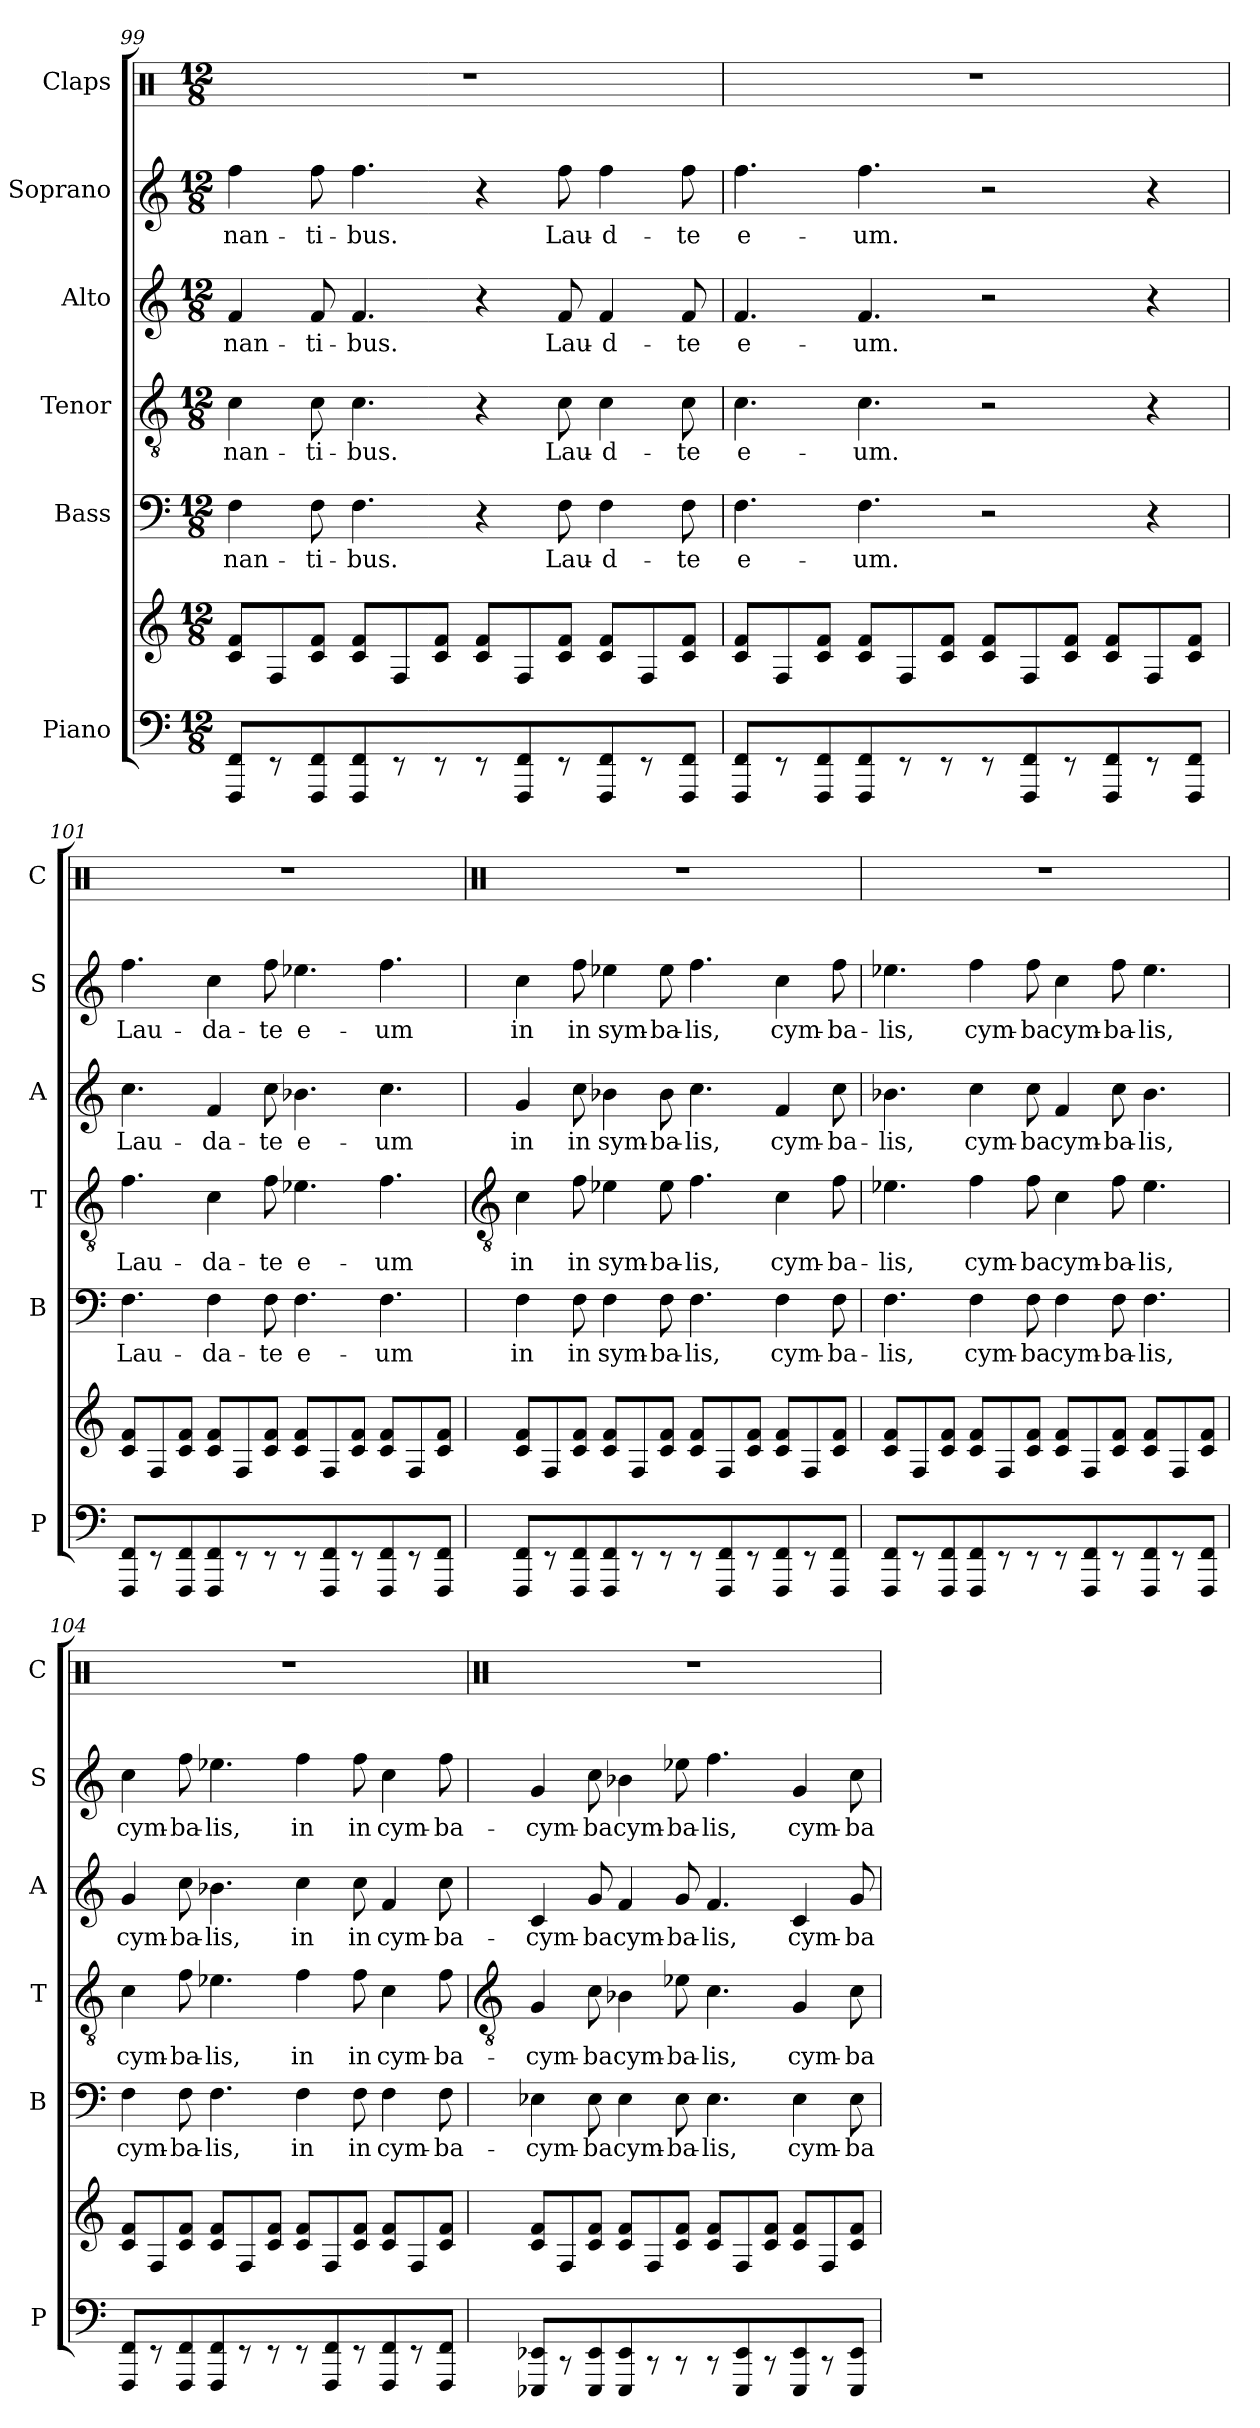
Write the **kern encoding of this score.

**kern	**kern	**kern	**text	**kern	**text	**kern	**text	**kern	**text	**kern
*part6	*part6	*part5	*part5	*part4	*part4	*part3	*part3	*part2	*part2	*part1
*staff7	*staff6	*staff5	*staff5	*staff4	*staff4	*staff3	*staff3	*staff2	*staff2	*staff1
*I"Piano	*	*I"Bass	*	*I"Tenor	*	*I"Alto	*	*I"Soprano	*	*I"Claps
*I'P	*	*I'B	*	*I'T	*	*I'A	*	*I'S	*	*I'C
!!LO:LB:g=z
*clefF4	*clefG2	*clefF4	*	*clefGv2	*	*clefG2	*	*clefG2	*	*clefX
*	*	*	*	*	*	*	*	*	*	*ITrd14c24
*k[]	*k[]	*k[]	*	*k[]	*	*k[]	*	*k[]	*	*k[]
*C:	*C:	*C:	*	*C:	*	*C:	*	*C:	*	*C:
*M12/8	*M12/8	*M12/8	*	*M12/8	*	*M12/8	*	*M12/8	*	*M12/8
=99	=99	=99	=99	=99	=99	=99	=99	=99	=99	=99
!	!	!	!LO:LY:b	!	!LO:LY:b	!	!LO:LY:b	!	!LO:LY:b	!LO:N:vis=1
8FFF 8FF	8c 8fL	4F	-nan-	4c	-nan-	4f	-nan-	4ff	-nan-	1.r
8r	8F	.	.	.	.	.	.	.	.	.
!	!	!	!LO:LY:b	!	!LO:LY:b	!	!LO:LY:b	!	!LO:LY:b	!
8FFF 8FF	8c 8fJ	8F	-ti-	8c	-ti-	8f	-ti-	8ff	-ti-	.
!	!	!	!LO:LY:b	!	!LO:LY:b	!	!LO:LY:b	!	!LO:LY:b	!
8FFF 8FF	8c 8fL	4.F	-bus.	4.c	-bus.	4.f	-bus.	4.ff	-bus.	.
8r	8F	.	.	.	.	.	.	.	.	.
8r	8c 8fJ	.	.	.	.	.	.	.	.	.
8r	8c 8fL	4r	.	4r	.	4r	.	4r	.	.
8FFF 8FF	8F	.	.	.	.	.	.	.	.	.
!	!	!	!LO:LY:b	!	!LO:LY:b	!	!LO:LY:b	!	!LO:LY:b	!
8r	8c 8fJ	8F	Lau-	8c	Lau-	8f	Lau-	8ff	Lau-	.
!	!	!	!LO:LY:b	!	!LO:LY:b	!	!LO:LY:b	!	!LO:LY:b	!
8FFF 8FF	8c 8fL	4F	-d-	4c	-d-	4f	-d-	4ff	-d-	.
8r	8F	.	.	.	.	.	.	.	.	.
!	!	!	!LO:LY:b	!	!LO:LY:b	!	!LO:LY:b	!	!LO:LY:b	!
8FFF 8FFJ	8c 8fJ	8F	-te	8c	-te	8f	-te	8ff	-te	.
=100	=100	=100	=100	=100	=100	=100	=100	=100	=100	=100
!	!	!	!LO:LY:b	!	!LO:LY:b	!	!LO:LY:b	!	!LO:LY:b	!LO:N:vis=1
8FFF 8FF	8c 8fL	4.F	e-	4.c	e-	4.f	e-	4.ff	e-	1.r
8r	8F	.	.	.	.	.	.	.	.	.
8FFF 8FF	8c 8fJ	.	.	.	.	.	.	.	.	.
!	!	!	!LO:LY:b	!	!LO:LY:b	!	!LO:LY:b	!	!LO:LY:b	!
8FFF 8FF	8c 8fL	4.F	-um.	4.c	-um.	4.f	-um.	4.ff	-um.	.
8r	8F	.	.	.	.	.	.	.	.	.
8r	8c 8fJ	.	.	.	.	.	.	.	.	.
8r	8c 8fL	2r	.	2r	.	2r	.	2r	.	.
8FFF 8FF	8F	.	.	.	.	.	.	.	.	.
8r	8c 8fJ	.	.	.	.	.	.	.	.	.
8FFF 8FF	8c 8fL	.	.	.	.	.	.	.	.	.
8r	8F	4r	.	4r	.	4r	.	4r	.	.
8FFF 8FFJ	8c 8fJ	.	.	.	.	.	.	.	.	.
=101	=101	=101	=101	=101	=101	=101	=101	=101	=101	=101
!	!	!	!LO:LY:b	!	!LO:LY:b	!	!LO:LY:b	!	!LO:LY:b	!LO:N:vis=1
8FFF 8FF	8c 8fL	4.F	Lau-	4.f	Lau-	4.cc	Lau-	4.ff	Lau-	1.r
8r	8F	.	.	.	.	.	.	.	.	.
8FFF 8FF	8c 8fJ	.	.	.	.	.	.	.	.	.
!	!	!	!LO:LY:b	!	!LO:LY:b	!	!LO:LY:b	!	!LO:LY:b	!
8FFF 8FF	8c 8fL	4F	-da-	4c	-da-	4f	-da-	4cc	-da-	.
8r	8F	.	.	.	.	.	.	.	.	.
!	!	!	!LO:LY:b	!	!LO:LY:b	!	!LO:LY:b	!	!LO:LY:b	!
8r	8c 8fJ	8F	-te	8f	-te	8cc	-te	8ff	-te	.
!	!	!	!LO:LY:b	!	!LO:LY:b	!	!LO:LY:b	!	!LO:LY:b	!
8r	8c 8fL	4.F	e-	4.e-X	e-	4.b-X	e-	4.ee-X	e-	.
8FFF 8FF	8F	.	.	.	.	.	.	.	.	.
8r	8c 8fJ	.	.	.	.	.	.	.	.	.
!	!	!	!LO:LY:b	!	!LO:LY:b	!	!LO:LY:b	!	!LO:LY:b	!
8FFF 8FF	8c 8fL	4.F	-um	4.f	-um	4.cc	-um	4.ff	-um	.
8r	8F	.	.	.	.	.	.	.	.	.
8FFF 8FFJ	8c 8fJ	.	.	.	.	.	.	.	.	.
!!LO:LB:g=z
=102	=102	=102	=102	=102	=102	=102	=102	=102	=102	=102
*	*	*	*	*clefGv2	*	*	*	*	*	*clefX
!	!	!	!LO:LY:b	!	!LO:LY:b	!	!LO:LY:b	!	!LO:LY:b	!LO:N:vis=1
8FFF 8FF	8c 8fL	4F	in	4c	in	4g	in	4cc	in	1.r
8r	8F	.	.	.	.	.	.	.	.	.
!	!	!	!LO:LY:b	!	!LO:LY:b	!	!LO:LY:b	!	!LO:LY:b	!
8FFF 8FF	8c 8fJ	8F	in	8f	in	8cc	in	8ff	in	.
!	!	!	!LO:LY:b	!	!LO:LY:b	!	!LO:LY:b	!	!LO:LY:b	!
8FFF 8FF	8c 8fL	4F	sym-	4e-X	sym-	4b-X	sym-	4ee-X	sym-	.
8r	8F	.	.	.	.	.	.	.	.	.
!	!	!	!LO:LY:b	!	!LO:LY:b	!	!LO:LY:b	!	!LO:LY:b	!
8r	8c 8fJ	8F	-ba-	8e-	-ba-	8b-	-ba-	8ee-	-ba-	.
!	!	!	!LO:LY:b	!	!LO:LY:b	!	!LO:LY:b	!	!LO:LY:b	!
8r	8c 8fL	4.F	-lis,	4.f	-lis,	4.cc	-lis,	4.ff	-lis,	.
8FFF 8FF	8F	.	.	.	.	.	.	.	.	.
8r	8c 8fJ	.	.	.	.	.	.	.	.	.
!	!	!	!LO:LY:b	!	!LO:LY:b	!	!LO:LY:b	!	!LO:LY:b	!
8FFF 8FF	8c 8fL	4F	cym-	4c	cym-	4f	cym-	4cc	cym-	.
8r	8F	.	.	.	.	.	.	.	.	.
!	!	!	!LO:LY:b	!	!LO:LY:b	!	!LO:LY:b	!	!LO:LY:b	!
8FFF 8FFJ	8c 8fJ	8F	-ba-	8f	-ba-	8cc	-ba-	8ff	-ba-	.
=103	=103	=103	=103	=103	=103	=103	=103	=103	=103	=103
!	!	!	!LO:LY:b	!	!LO:LY:b	!	!LO:LY:b	!	!LO:LY:b	!LO:N:vis=1
8FFF 8FF	8c 8fL	4.F	-lis,	4.e-X	-lis,	4.b-X	-lis,	4.ee-X	-lis,	1.r
8r	8F	.	.	.	.	.	.	.	.	.
8FFF 8FF	8c 8fJ	.	.	.	.	.	.	.	.	.
!	!	!	!LO:LY:b	!	!LO:LY:b	!	!LO:LY:b	!	!LO:LY:b	!
8FFF 8FF	8c 8fL	4F	cym-	4f	cym-	4cc	cym-	4ff	cym-	.
8r	8F	.	.	.	.	.	.	.	.	.
!	!	!	!LO:LY:b	!	!LO:LY:b	!	!LO:LY:b	!	!LO:LY:b	!
8r	8c 8fJ	8F	-ba	8f	-ba	8cc	-ba	8ff	-ba	.
!	!	!	!LO:LY:b	!	!LO:LY:b	!	!LO:LY:b	!	!LO:LY:b	!
8r	8c 8fL	4F	cym-	4c	cym-	4f	cym-	4cc	cym-	.
8FFF 8FF	8F	.	.	.	.	.	.	.	.	.
!	!	!	!LO:LY:b	!	!LO:LY:b	!	!LO:LY:b	!	!LO:LY:b	!
8r	8c 8fJ	8F	-ba-	8f	-ba-	8cc	-ba-	8ff	-ba-	.
!	!	!	!LO:LY:b	!	!LO:LY:b	!	!LO:LY:b	!	!LO:LY:b	!
8FFF 8FF	8c 8fL	4.F	-lis,	4.e-	-lis,	4.b-	-lis,	4.ee-	-lis,	.
8r	8F	.	.	.	.	.	.	.	.	.
8FFF 8FFJ	8c 8fJ	.	.	.	.	.	.	.	.	.
=104	=104	=104	=104	=104	=104	=104	=104	=104	=104	=104
!	!	!	!LO:LY:b	!	!LO:LY:b	!	!LO:LY:b	!	!LO:LY:b	!LO:N:vis=1
8FFF 8FF	8c 8fL	4F	cym-	4c	cym-	4g	cym-	4cc	cym-	1.r
8r	8F	.	.	.	.	.	.	.	.	.
!	!	!	!LO:LY:b	!	!LO:LY:b	!	!LO:LY:b	!	!LO:LY:b	!
8FFF 8FF	8c 8fJ	8F	-ba-	8f	-ba-	8cc	-ba-	8ff	-ba-	.
!	!	!	!LO:LY:b	!	!LO:LY:b	!	!LO:LY:b	!	!LO:LY:b	!
8FFF 8FF	8c 8fL	4.F	-lis,	4.e-X	-lis,	4.b-X	-lis,	4.ee-X	-lis,	.
8r	8F	.	.	.	.	.	.	.	.	.
8r	8c 8fJ	.	.	.	.	.	.	.	.	.
!	!	!	!LO:LY:b	!	!LO:LY:b	!	!LO:LY:b	!	!LO:LY:b	!
8r	8c 8fL	4F	in	4f	in	4cc	in	4ff	in	.
8FFF 8FF	8F	.	.	.	.	.	.	.	.	.
!	!	!	!LO:LY:b	!	!LO:LY:b	!	!LO:LY:b	!	!LO:LY:b	!
8r	8c 8fJ	8F	in	8f	in	8cc	in	8ff	in	.
!	!	!	!LO:LY:b	!	!LO:LY:b	!	!LO:LY:b	!	!LO:LY:b	!
8FFF 8FF	8c 8fL	4F	cym-	4c	cym-	4f	cym-	4cc	cym-	.
8r	8F	.	.	.	.	.	.	.	.	.
!	!	!	!LO:LY:b	!	!LO:LY:b	!	!LO:LY:b	!	!LO:LY:b	!
8FFF 8FFJ	8c 8fJ	8F	-ba-	8f	-ba-	8cc	-ba-	8ff	-ba-	.
!!LO:LB:g=z
=105	=105	=105	=105	=105	=105	=105	=105	=105	=105	=105
*	*	*	*	*clefGv2	*	*	*	*	*	*clefX
!	!	!	!LO:LY:b	!	!LO:LY:b	!	!LO:LY:b	!	!LO:LY:b	!LO:N:vis=1
8EEE-X 8EE-X	8c 8fL	4E-X	-cym-	4G	-cym-	4c	-cym-	4g	-cym-	1.r
8r	8F	.	.	.	.	.	.	.	.	.
!	!	!	!LO:LY:b	!	!LO:LY:b	!	!LO:LY:b	!	!LO:LY:b	!
8EEE- 8EE-	8c 8fJ	8E-	-ba	8c	-ba	8g	-ba	8cc	-ba	.
!	!	!	!LO:LY:b	!	!LO:LY:b	!	!LO:LY:b	!	!LO:LY:b	!
8EEE- 8EE-	8c 8fL	4E-	cym-	4B-X	cym-	4f	cym-	4b-X	cym-	.
8r	8F	.	.	.	.	.	.	.	.	.
!	!	!	!LO:LY:b	!	!LO:LY:b	!	!LO:LY:b	!	!LO:LY:b	!
8r	8c 8fJ	8E-	-ba-	8e-X	-ba-	8g	-ba-	8ee-X	-ba-	.
!	!	!	!LO:LY:b	!	!LO:LY:b	!	!LO:LY:b	!	!LO:LY:b	!
8r	8c 8fL	4.E-	-lis,	4.c	-lis,	4.f	-lis,	4.ff	-lis,	.
8EEE- 8EE-	8F	.	.	.	.	.	.	.	.	.
8r	8c 8fJ	.	.	.	.	.	.	.	.	.
!	!	!	!LO:LY:b	!	!LO:LY:b	!	!LO:LY:b	!	!LO:LY:b	!
8EEE- 8EE-	8c 8fL	4E-	cym-	4G	cym-	4c	cym-	4g	cym-	.
8r	8F	.	.	.	.	.	.	.	.	.
!	!	!	!LO:LY:b	!	!LO:LY:b	!	!LO:LY:b	!	!LO:LY:b	!
8EEE- 8EE-J	8c 8fJ	8E-	-ba	8c	-ba	8g	-ba	8cc	-ba	.
=	=	=	=	=	=	=	=	=	=	=
*-	*-	*-	*-	*-	*-	*-	*-	*-	*-	*-
